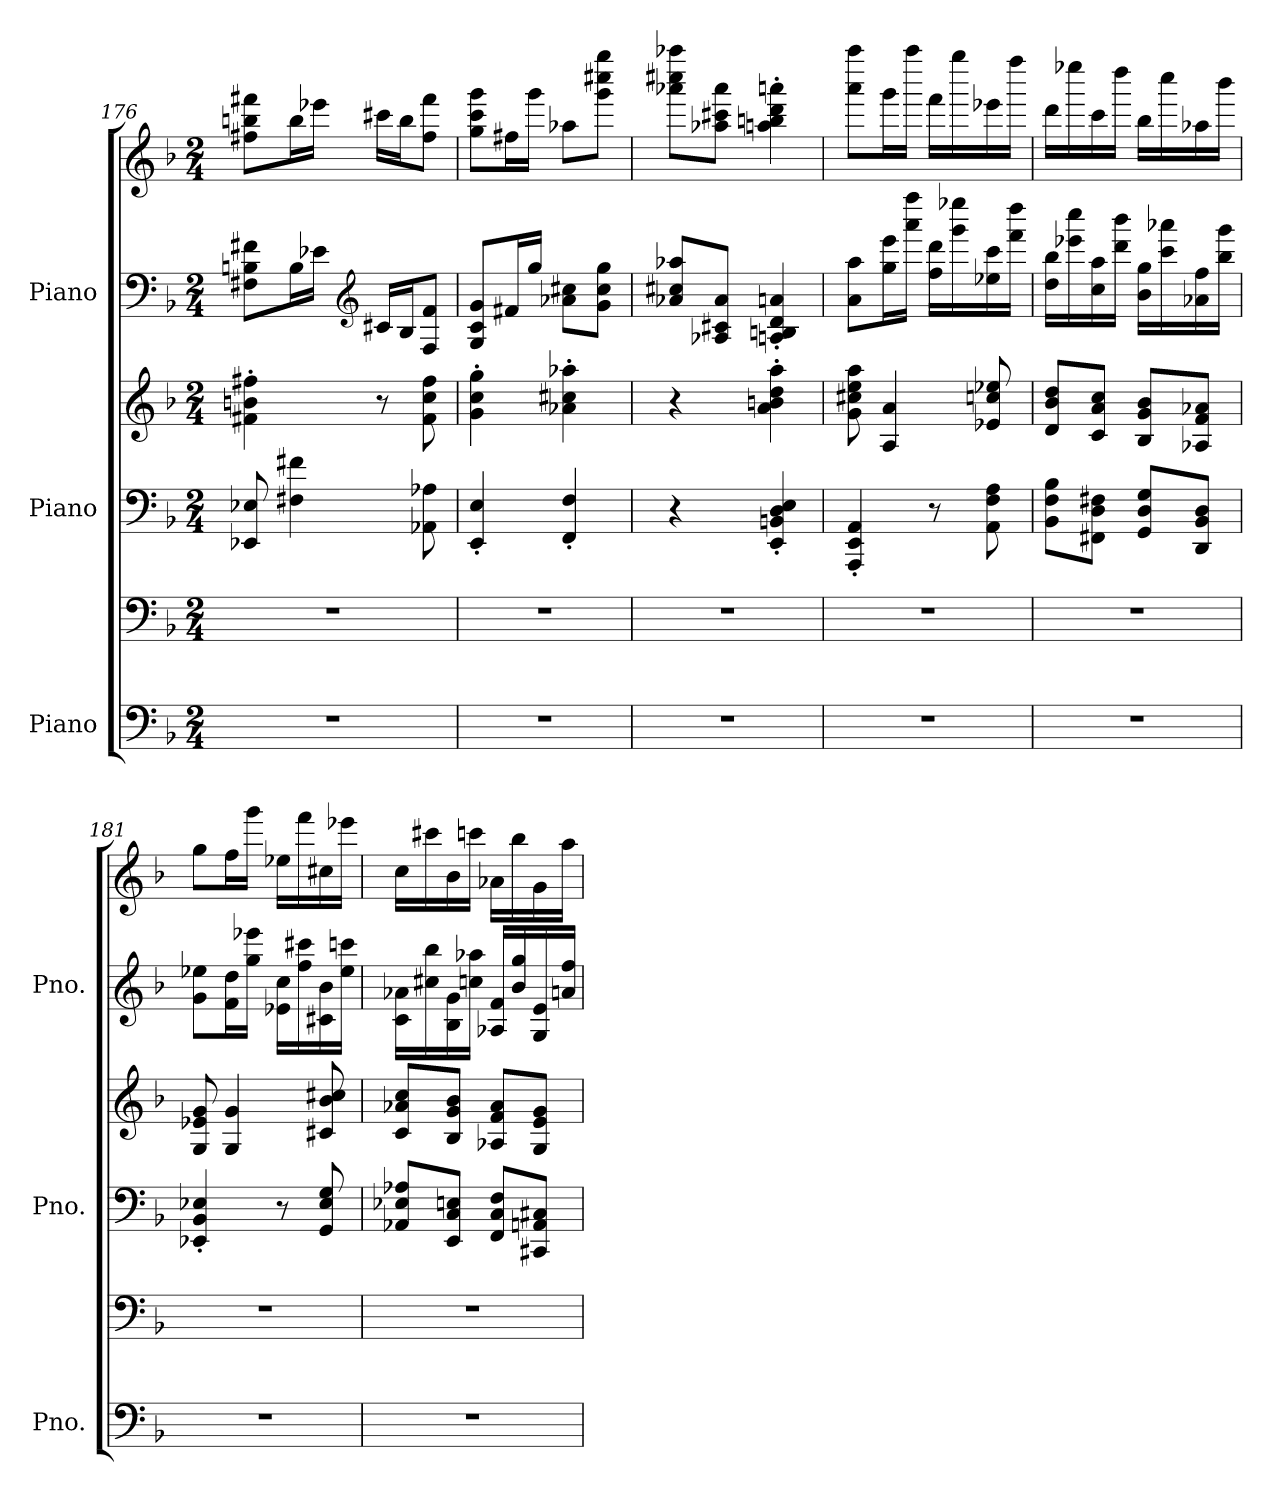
**kern	**kern	**kern	**kern	**kern	**kern
*part3	*part3	*part2	*part2	*part1	*part1
*staff6	*staff5	*staff4	*staff3	*staff2	*staff1
*I"Piano	*	*I"Piano	*	*I"Piano	*
*I'Pno.	*	*I'Pno.	*	*I'Pno.	*
*clefF4	*clefF4	*clefF4	*clefG2	*clefF4	*clefG2
*k[b-]	*k[b-]	*k[b-]	*k[b-]	*k[b-]	*k[b-]
*M2/4	*M2/4	*M2/4	*M2/4	*M2/4	*M2/4
=176	=176	=176	=176	=176	=176
2r	2r	8EE-X/ 8E-X/	4f#X\' 4bn\' 4ff#X\'	8F#X\ 8Bn\ 8f#X\L	8ff#X\ 8bbn\ 8fff#X\L
.	.	4F#X\ 4f#X\	.	16B\L	16bb\L
.	.	.	.	16e-X\JJ	16eee-X\JJ
*	*	*	*	*clefG2	*
.	.	.	8r	16c#X/LL	16ccc#X\LL
.	.	.	.	16B/J	16bb\J
.	.	8AA-X\ 8A-X\	8f#\ 8cc\ 8ff#\	8F#/ 8f#/J	8ff#\ 8fff#\J
=177	=177	=177	=177	=177	=177
2r	2r	4EE/' 4E/'	4g\' 4cc\' 4gg\'	8G/ 8c/ 8g/L	8gg\ 8ccc\ 8ggg\L
.	.	.	.	16f#X/L	16ff#X\L
.	.	.	.	16gg/JJ	16ggg\JJ
.	.	4FF/' 4F/'	4a-X\' 4cc#X\' 4aa-X\'	8a-X\ 8cc#X\L	8aa-X\L
.	.	.	.	8g\ 8cc#\ 8gg\J	8ggg\ 8cccc#X\ 8gggg\J
=178	=178	=178	=178	=178	=178
2r	2r	4r	4r	8a-X/ 8cc#X/ 8aa-X/L	8aaa-X\ 8cccc#X\ 8aaaa-X\L
.	.	.	.	8A-X/ 8c#X/ 8a-/J	8aa-X\ 8ccc#X\ 8aaa-\J
.	.	4EE/' 4BBn/' 4D/' 4E/'	4a\' 4bn\' 4dd\' 4aa\'	4An/' 4Bn/' 4d/' 4an/'	4aan\' 4bbn\' 4ddd\' 4aaan\'
!!LO:PB:g=z
=179	=179	=179	=179	=179	=179
2r	2r	4AAA/' 4EE/' 4AA/'	8g\ 8cc#X\ 8ee\ 8aa\	8a\ 8aa\L	8aaa\ 8aaaa\L
.	.	.	4A/ 4a/	16gg\ 16eee\L	16ggg\L
.	.	.	.	16aaa\ 16ffff\JJ	16aaaa\JJ
.	.	8r	.	16ff\ 16ddd\LL	16fff\LL
.	.	.	.	16ggg\ 16eeee-X\	16gggg\
.	.	8AA\ 8F\ 8A\	8e-X/ 8ccn/ 8ee-X/	16ee-X\ 16ccc\	16eee-X\
.	.	.	.	16fff\ 16dddd\JJ	16ffff\JJ
=180	=180	=180	=180	=180	=180
2r	2r	8BB-\ 8F\ 8B-\L	8d/ 8b-/ 8dd/L	16dd\ 16bb-\LL	16ddd\LL
.	.	.	.	16eee-X\ 16cccc\	16eeee-X\
.	.	8FF#X\ 8D\ 8F#X\J	8c/ 8a/ 8cc/J	16cc\ 16aa\	16ccc\
.	.	.	.	16ddd\ 16bbb-\JJ	16dddd\JJ
.	.	8GG/ 8D/ 8G/L	8B-/ 8g/ 8b-/L	16b-\ 16gg\LL	16bb-\LL
.	.	.	.	16ccc\ 16aaa-X\	16cccc\
.	.	8DD/ 8BB-/ 8D/J	8A-X/ 8f/ 8a-X/J	16a-X\ 16ff\	16aa-X\
.	.	.	.	16bb-\ 16ggg\JJ	16bbb-\JJ
=181	=181	=181	=181	=181	=181
2r	2r	4EE-X/' 4BB-/' 4E-X/'	8G/ 8e-X/ 8g/	8g\ 8ee-X\L	8gg\L
.	.	.	4G/ 4g/	16f\ 16dd\L	16ff\L
.	.	.	.	16gg\ 16eee-X\JJ	16ggg\JJ
.	.	8r	.	16e-X\ 16cc\LL	16ee-X\LL
.	.	.	.	16ff\ 16ccc#X\	16fff\
.	.	8GG/ 8E-/ 8G/	8c#X/ 8b-/ 8cc#X/	16c#X\ 16b-\	16cc#X\
.	.	.	.	16ee-\ 16cccn\JJ	16eee-X\JJ
!!LO:LB:g=z
=182	=182	=182	=182	=182	=182
2r	2r	8AA-X/ 8E-X/ 8A-X/L	8c/ 8a-X/ 8cc/L	16c\ 16a-X\LL	16cc\LL
.	.	.	.	16cc#X\ 16bb-\	16ccc#X\
.	.	8EE/ 8C/ 8En/J	8B-/ 8g/ 8b-/J	16B-\ 16g\	16b-\
.	.	.	.	16ccn\ 16aa-X\JJ	16cccn\JJ
.	.	8FF/ 8C/ 8F/L	8A-X/ 8f/ 8a-/L	16A-X/ 16f/LL	16a-X\LL
.	.	.	.	16b-/ 16gg/	16bb-\
.	.	8CC#X/ 8AAn/ 8C#X/J	8G/ 8e/ 8g/J	16G/ 16e/	16g\
.	.	.	.	16an/ 16ff/JJ	16aa\JJ
=	=	=	=	=	=
*-	*-	*-	*-	*-	*-
